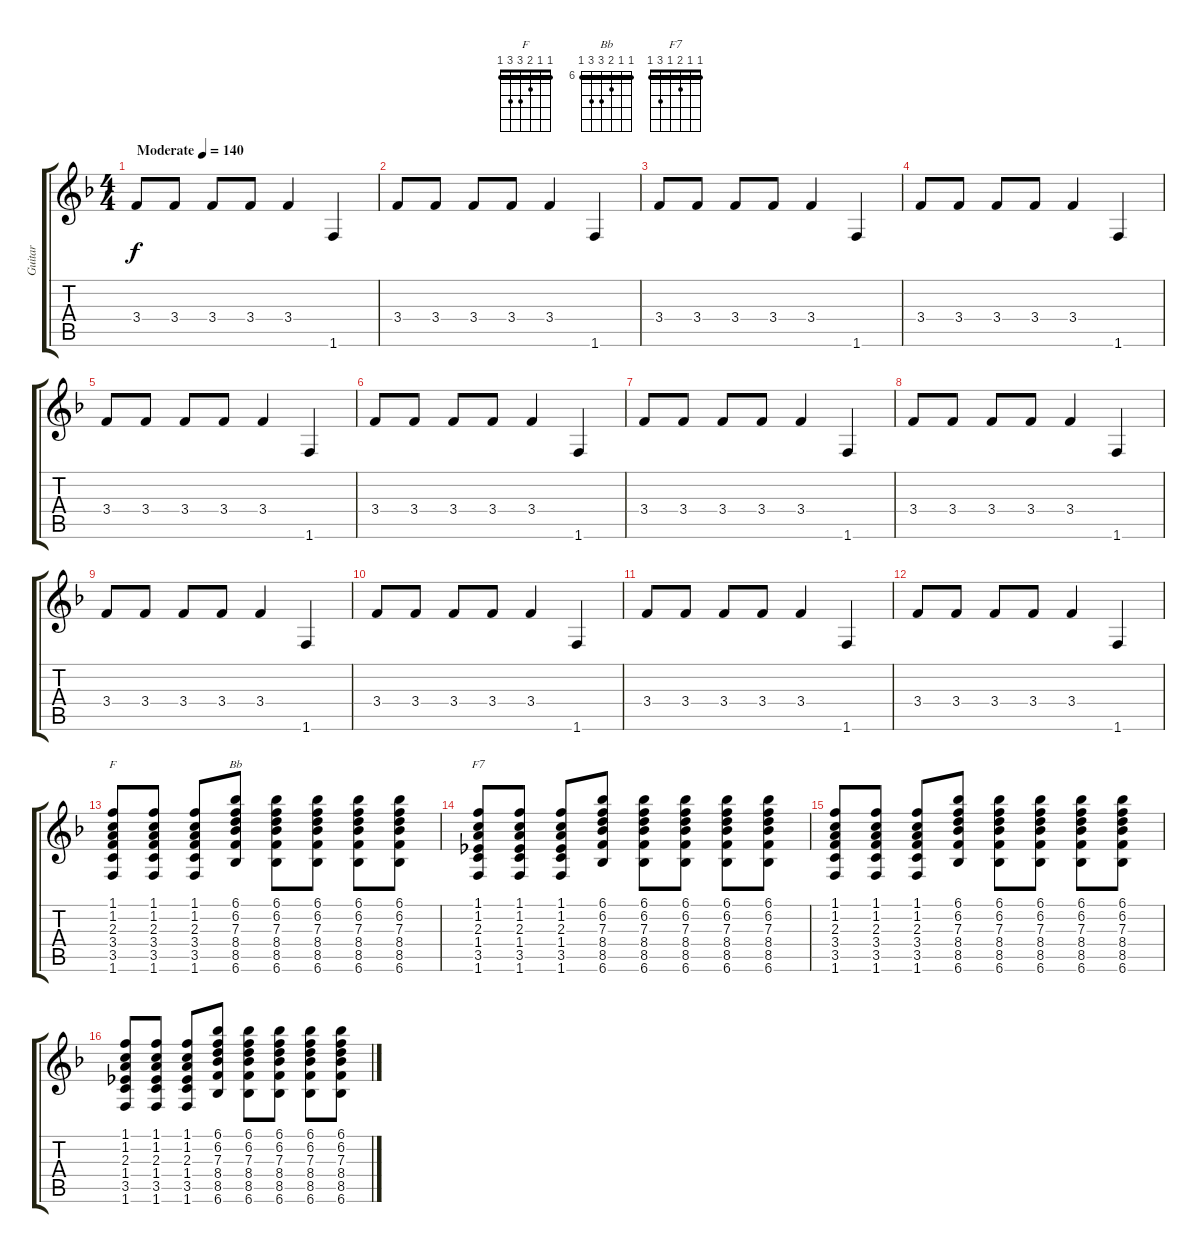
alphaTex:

\track ("Guitar" "Guitar") {instrument electricguitarjazz}
\staff {score tabs}
\tuning (E4 B3 G3 D3 A2 E2) {hide}
\chord ("F" 1 1 2 3 3 1) {barre 1}
\chord ("Bb" 6 6 7 8 8 6) {firstfret 6 barre 6}
\chord ("F7" 1 1 2 1 3 1) {barre 1}
\ts (4 4)
\tempo (140 "Moderate")
\clef g2
\ks f
3.4.8{dy f instrument electricguitarjazz} 3.4.8 3.4.8 3.4.8 3.4.4 1.6.4 |
3.4.8 3.4.8 3.4.8 3.4.8 3.4.4 1.6.4 |
3.4.8 3.4.8 3.4.8 3.4.8 3.4.4 1.6.4 |
3.4.8 3.4.8 3.4.8 3.4.8 3.4.4 1.6.4 |
3.4.8 3.4.8 3.4.8 3.4.8 3.4.4 1.6.4 |
3.4.8 3.4.8 3.4.8 3.4.8 3.4.4 1.6.4 |
3.4.8 3.4.8 3.4.8 3.4.8 3.4.4 1.6.4 |
3.4.8 3.4.8 3.4.8 3.4.8 3.4.4 1.6.4 |
3.4.8 3.4.8 3.4.8 3.4.8 3.4.4 1.6.4 |
3.4.8 3.4.8 3.4.8 3.4.8 3.4.4 1.6.4 |
3.4.8 3.4.8 3.4.8 3.4.8 3.4.4 1.6.4 |
3.4.8 3.4.8 3.4.8 3.4.8 3.4.4 1.6.4 |
(1.1 1.2 2.3 3.4 3.5 1.6).8{ch "F"} (1.1 1.2 2.3 3.4 3.5 1.6).8 (1.1 1.2 2.3 3.4 3.5 1.6).8 (6.1 6.2 7.3 8.4 8.5 6.6).8{ch "Bb"} (6.1 6.2 7.3 8.4 8.5 6.6).8 (6.1 6.2 7.3 8.4 8.5 6.6).8 (6.1 6.2 7.3 8.4 8.5 6.6).8 (6.1 6.2 7.3 8.4 8.5 6.6).8 |
(1.1 1.2 2.3 1.4 3.5 1.6).8{ch "F7"} (1.1 1.2 2.3 1.4 3.5 1.6).8 (1.1 1.2 2.3 1.4 3.5 1.6).8 (6.1 6.2 7.3 8.4 8.5 6.6).8 (6.1 6.2 7.3 8.4 8.5 6.6).8 (6.1 6.2 7.3 8.4 8.5 6.6).8 (6.1 6.2 7.3 8.4 8.5 6.6).8 (6.1 6.2 7.3 8.4 8.5 6.6).8 |
(1.1 1.2 2.3 3.4 3.5 1.6).8 (1.1 1.2 2.3 3.4 3.5 1.6).8 (1.1 1.2 2.3 3.4 3.5 1.6).8 (6.1 6.2 7.3 8.4 8.5 6.6).8 (6.1 6.2 7.3 8.4 8.5 6.6).8 (6.1 6.2 7.3 8.4 8.5 6.6).8 (6.1 6.2 7.3 8.4 8.5 6.6).8 (6.1 6.2 7.3 8.4 8.5 6.6).8 |
(1.1 1.2 2.3 1.4 3.5 1.6).8 (1.1 1.2 2.3 1.4 3.5 1.6).8 (1.1 1.2 2.3 1.4 3.5 1.6).8 (6.1 6.2 7.3 8.4 8.5 6.6).8 (6.1 6.2 7.3 8.4 8.5 6.6).8 (6.1 6.2 7.3 8.4 8.5 6.6).8 (6.1 6.2 7.3 8.4 8.5 6.6).8 (6.1 6.2 7.3 8.4 8.5 6.6).8
